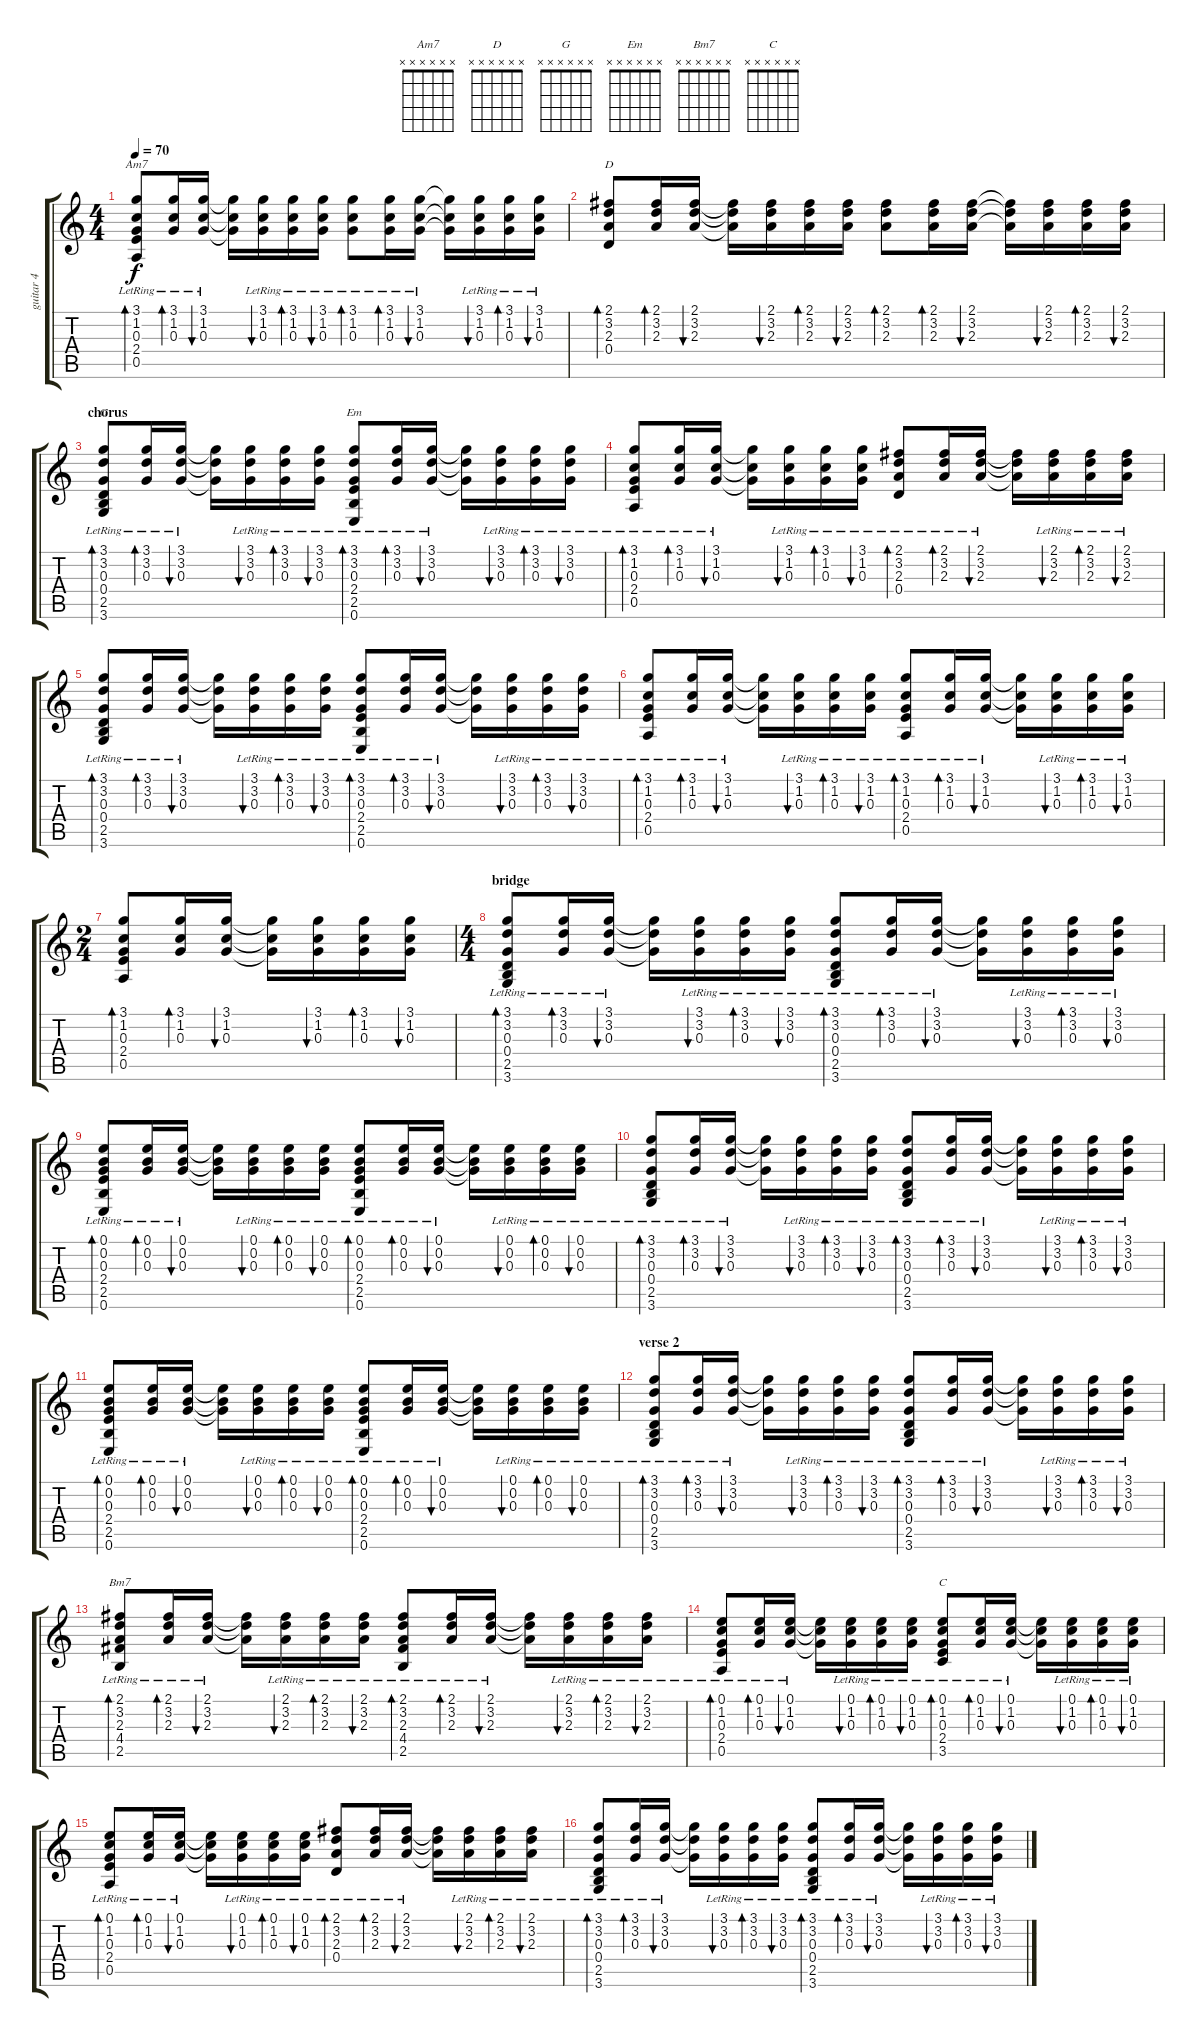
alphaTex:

\track ("guitar 4" "guitar 4") {instrument electricguitarclean}
\staff {score tabs}
\tuning (E4 B3 G3 D3 A2 E2) {hide}
\chord ("Am7" x x x x x x) {firstfret 0}
\chord ("D" x x x x x x) {firstfret 0}
\chord ("G" x x x x x x) {firstfret 0}
\chord ("Em" x x x x x x) {firstfret 0}
\chord ("Bm7" x x x x x x) {firstfret 0}
\chord ("C" x x x x x x) {firstfret 0}
\ts (4 4)
\tempo 70
\clef g2
\ks c
(3.1{lr} 1.2{lr} 0.3{lr} 2.4{lr} 0.5{lr}).8{bd 60 ch "Am7" dy f} (3.1{lr} 1.2{lr} 0.3{lr}).16{bd 60} (3.1{lr} 1.2{lr} 0.3{lr}).16{bu 60} (3.1{t} 1.2{t} 0.3{t}).16 (3.1{lr} 1.2{lr} 0.3{lr}).16{bu 60} (3.1{lr} 1.2{lr} 0.3{lr}).16{bd 60} (3.1{lr} 1.2{lr} 0.3{lr}).16{bu 60} (3.1{lr} 1.2{lr} 0.3{lr}).8{bd 60} (3.1{lr} 1.2{lr} 0.3{lr}).16{bd 60} (3.1{lr} 1.2{lr} 0.3{lr}).16{bu 60} (3.1{t} 1.2{t} 0.3{t}).16 (3.1{lr} 1.2{lr} 0.3{lr}).16{bu 60} (3.1{lr} 1.2{lr} 0.3{lr}).16{bd 60} (3.1{lr} 1.2{lr} 0.3{lr}).16{bu 60} |
(2.1 3.2 2.3 0.4).8{bd 60 ch "D"} (2.1 3.2 2.3).16{bd 60} (2.1 3.2 2.3).16{bu 60} (2.1{t} 3.2{t} 2.3{t}).16 (2.1 3.2 2.3).16{bu 60} (2.1 3.2 2.3).16{bd 60} (2.1 3.2 2.3).16{bu 60} (2.1 3.2 2.3).8{bd 60} (2.1 3.2 2.3).16{bd 60} (2.1 3.2 2.3).16{bu 60} (2.1{t} 3.2{t} 2.3{t}).16 (2.1 3.2 2.3).16{bu 60} (2.1 3.2 2.3).16{bd 60} (2.1 3.2 2.3).16{bu 60} |
\section ("" "chorus")
(3.1{lr} 3.2{lr} 0.3{lr} 0.4{lr} 2.5{lr} 3.6{lr}).8{bd 60 ch "G"} (3.1{lr} 3.2{lr} 0.3{lr}).16{bd 60} (3.1{lr} 3.2{lr} 0.3{lr}).16{bu 60} (3.1{t} 3.2{t} 0.3{t}).16 (3.1{lr} 3.2{lr} 0.3{lr}).16{bu 60} (3.1{lr} 3.2{lr} 0.3{lr}).16{bd 60} (3.1{lr} 3.2{lr} 0.3{lr}).16{bu 60} (3.1{lr} 3.2{lr} 0.3{lr} 2.4{lr} 2.5{lr} 0.6{lr}).8{bd 60 ch "Em"} (3.1{lr} 3.2{lr} 0.3{lr}).16{bd 60} (3.1{lr} 3.2{lr} 0.3{lr}).16{bu 60} (3.1{t} 3.2{t} 0.3{t}).16 (3.1{lr} 3.2{lr} 0.3{lr}).16{bu 60} (3.1{lr} 3.2{lr} 0.3{lr}).16{bd 60} (3.1{lr} 3.2{lr} 0.3{lr}).16{bu 60} |
(3.1{lr} 1.2{lr} 0.3{lr} 2.4{lr} 0.5{lr}).8{bd 60} (3.1{lr} 1.2{lr} 0.3{lr}).16{bd 60} (3.1{lr} 1.2{lr} 0.3{lr}).16{bu 60} (3.1{t} 1.2{t} 0.3{t}).16 (3.1{lr} 1.2{lr} 0.3{lr}).16{bu 60} (3.1{lr} 1.2{lr} 0.3{lr}).16{bd 60} (3.1{lr} 1.2{lr} 0.3{lr}).16{bu 60} (2.1{lr} 3.2{lr} 2.3{lr} 0.4{lr}).8{bd 60} (2.1{lr} 3.2{lr} 2.3{lr}).16{bd 60} (2.1{lr} 3.2{lr} 2.3{lr}).16{bu 60} (2.1{t} 3.2{t} 2.3{t}).16 (2.1{lr} 3.2{lr} 2.3{lr}).16{bu 60} (2.1{lr} 3.2{lr} 2.3{lr}).16{bd 60} (2.1{lr} 3.2{lr} 2.3{lr}).16{bu 60} |
(3.1{lr} 3.2{lr} 0.3{lr} 0.4{lr} 2.5{lr} 3.6{lr}).8{bd 60} (3.1{lr} 3.2{lr} 0.3{lr}).16{bd 60} (3.1{lr} 3.2{lr} 0.3{lr}).16{bu 60} (3.1{t} 3.2{t} 0.3{t}).16 (3.1{lr} 3.2{lr} 0.3{lr}).16{bu 60} (3.1{lr} 3.2{lr} 0.3{lr}).16{bd 60} (3.1{lr} 3.2{lr} 0.3{lr}).16{bu 60} (3.1{lr} 3.2{lr} 0.3{lr} 2.4{lr} 2.5{lr} 0.6{lr}).8{bd 60} (3.1{lr} 3.2{lr} 0.3{lr}).16{bd 60} (3.1{lr} 3.2{lr} 0.3{lr}).16{bu 60} (3.1{t} 3.2{t} 0.3{t}).16 (3.1{lr} 3.2{lr} 0.3{lr}).16{bu 60} (3.1{lr} 3.2{lr} 0.3{lr}).16{bd 60} (3.1{lr} 3.2{lr} 0.3{lr}).16{bu 60} |
(3.1{lr} 1.2{lr} 0.3{lr} 2.4{lr} 0.5{lr}).8{bd 60} (3.1{lr} 1.2{lr} 0.3{lr}).16{bd 60} (3.1{lr} 1.2{lr} 0.3{lr}).16{bu 60} (3.1{t} 1.2{t} 0.3{t}).16 (3.1{lr} 1.2{lr} 0.3{lr}).16{bu 60} (3.1{lr} 1.2{lr} 0.3{lr}).16{bd 60} (3.1{lr} 1.2{lr} 0.3{lr}).16{bu 60} (3.1{lr} 1.2{lr} 0.3{lr} 2.4{lr} 0.5{lr}).8{bd 60} (3.1{lr} 1.2{lr} 0.3{lr}).16{bd 60} (3.1{lr} 1.2{lr} 0.3{lr}).16{bu 60} (3.1{t} 1.2{t} 0.3{t}).16 (3.1{lr} 1.2{lr} 0.3{lr}).16{bu 60} (3.1{lr} 1.2{lr} 0.3{lr}).16{bd 60} (3.1{lr} 1.2{lr} 0.3{lr}).16{bu 60} |
\ts (2 4)
(3.1 1.2 0.3 2.4 0.5).8{bd 60} (3.1 1.2 0.3).16{bd 60} (3.1 1.2 0.3).16{bu 60} (3.1{t} 1.2{t} 0.3{t}).16 (3.1 1.2 0.3).16{bu 60} (3.1 1.2 0.3).16{bd 60} (3.1 1.2 0.3).16{bu 60} |
\ts (4 4)
\section ("" "bridge")
(3.1{lr} 3.2{lr} 0.3{lr} 0.4{lr} 2.5{lr} 3.6{lr}).8{bd 60} (3.1{lr} 3.2{lr} 0.3{lr}).16{bd 60} (3.1{lr} 3.2{lr} 0.3{lr}).16{bu 60} (3.1{t} 3.2{t} 0.3{t}).16 (3.1{lr} 3.2{lr} 0.3{lr}).16{bu 60} (3.1{lr} 3.2{lr} 0.3{lr}).16{bd 60} (3.1{lr} 3.2{lr} 0.3{lr}).16{bu 60} (3.1{lr} 3.2{lr} 0.3{lr} 0.4{lr} 2.5{lr} 3.6{lr}).8{bd 60} (3.1{lr} 3.2{lr} 0.3{lr}).16{bd 60} (3.1{lr} 3.2{lr} 0.3{lr}).16{bu 60} (3.1{t} 3.2{t} 0.3{t}).16 (3.1{lr} 3.2{lr} 0.3{lr}).16{bu 60} (3.1{lr} 3.2{lr} 0.3{lr}).16{bd 60} (3.1{lr} 3.2{lr} 0.3{lr}).16{bu 60} |
(0.1{lr} 0.2{lr} 0.3{lr} 2.4{lr} 2.5{lr} 0.6{lr}).8{bd 60} (0.1{lr} 0.2{lr} 0.3{lr}).16{bd 60} (0.1{lr} 0.2{lr} 0.3{lr}).16{bu 60} (0.1{t} 0.2{t} 0.3{t}).16 (0.1{lr} 0.2{lr} 0.3{lr}).16{bu 60} (0.1{lr} 0.2{lr} 0.3{lr}).16{bd 60} (0.1{lr} 0.2{lr} 0.3{lr}).16{bu 60} (0.1{lr} 0.2{lr} 0.3{lr} 2.4{lr} 2.5{lr} 0.6{lr}).8{bd 60} (0.1{lr} 0.2{lr} 0.3{lr}).16{bd 60} (0.1{lr} 0.2{lr} 0.3{lr}).16{bu 60} (0.1{t} 0.2{t} 0.3{t}).16 (0.1{lr} 0.2{lr} 0.3{lr}).16{bu 60} (0.1{lr} 0.2{lr} 0.3{lr}).16{bd 60} (0.1{lr} 0.2{lr} 0.3{lr}).16{bu 60} |
(3.1{lr} 3.2{lr} 0.3{lr} 0.4{lr} 2.5{lr} 3.6{lr}).8{bd 60} (3.1{lr} 3.2{lr} 0.3{lr}).16{bd 60} (3.1{lr} 3.2{lr} 0.3{lr}).16{bu 60} (3.1{t} 3.2{t} 0.3{t}).16 (3.1{lr} 3.2{lr} 0.3{lr}).16{bu 60} (3.1{lr} 3.2{lr} 0.3{lr}).16{bd 60} (3.1{lr} 3.2{lr} 0.3{lr}).16{bu 60} (3.1{lr} 3.2{lr} 0.3{lr} 0.4{lr} 2.5{lr} 3.6{lr}).8{bd 60} (3.1{lr} 3.2{lr} 0.3{lr}).16{bd 60} (3.1{lr} 3.2{lr} 0.3{lr}).16{bu 60} (3.1{t} 3.2{t} 0.3{t}).16 (3.1{lr} 3.2{lr} 0.3{lr}).16{bu 60} (3.1{lr} 3.2{lr} 0.3{lr}).16{bd 60} (3.1{lr} 3.2{lr} 0.3{lr}).16{bu 60} |
(0.1{lr} 0.2{lr} 0.3{lr} 2.4{lr} 2.5{lr} 0.6{lr}).8{bd 60} (0.1{lr} 0.2{lr} 0.3{lr}).16{bd 60} (0.1{lr} 0.2{lr} 0.3{lr}).16{bu 60} (0.1{t} 0.2{t} 0.3{t}).16 (0.1{lr} 0.2{lr} 0.3{lr}).16{bu 60} (0.1{lr} 0.2{lr} 0.3{lr}).16{bd 60} (0.1{lr} 0.2{lr} 0.3{lr}).16{bu 60} (0.1{lr} 0.2{lr} 0.3{lr} 2.4{lr} 2.5{lr} 0.6{lr}).8{bd 60} (0.1{lr} 0.2{lr} 0.3{lr}).16{bd 60} (0.1{lr} 0.2{lr} 0.3{lr}).16{bu 60} (0.1{t} 0.2{t} 0.3{t}).16 (0.1{lr} 0.2{lr} 0.3{lr}).16{bu 60} (0.1{lr} 0.2{lr} 0.3{lr}).16{bd 60} (0.1{lr} 0.2{lr} 0.3{lr}).16{bu 60} |
\section ("" "verse 2")
(3.1{lr} 3.2{lr} 0.3{lr} 0.4{lr} 2.5{lr} 3.6{lr}).8{bd 60} (3.1{lr} 3.2{lr} 0.3{lr}).16{bd 60} (3.1{lr} 3.2{lr} 0.3{lr}).16{bu 60} (3.1{t} 3.2{t} 0.3{t}).16 (3.1{lr} 3.2{lr} 0.3{lr}).16{bu 60} (3.1{lr} 3.2{lr} 0.3{lr}).16{bd 60} (3.1{lr} 3.2{lr} 0.3{lr}).16{bu 60} (3.1{lr} 3.2{lr} 0.3{lr} 0.4{lr} 2.5{lr} 3.6{lr}).8{bd 60} (3.1{lr} 3.2{lr} 0.3{lr}).16{bd 60} (3.1{lr} 3.2{lr} 0.3{lr}).16{bu 60} (3.1{t} 3.2{t} 0.3{t}).16 (3.1{lr} 3.2{lr} 0.3{lr}).16{bu 60} (3.1{lr} 3.2{lr} 0.3{lr}).16{bd 60} (3.1{lr} 3.2{lr} 0.3{lr}).16{bu 60} |
(2.1{lr} 3.2{lr} 2.3{lr} 4.4{lr} 2.5{lr}).8{bd 60 ch "Bm7"} (2.1{lr} 3.2{lr} 2.3{lr}).16{bd 60} (2.1{lr} 3.2{lr} 2.3{lr}).16{bu 60} (2.1{t} 3.2{t} 2.3{t}).16 (2.1{lr} 3.2{lr} 2.3{lr}).16{bu 60} (2.1{lr} 3.2{lr} 2.3{lr}).16{bd 60} (2.1{lr} 3.2{lr} 2.3{lr}).16{bu 60} (2.1{lr} 3.2{lr} 2.3{lr} 4.4{lr} 2.5{lr}).8{bd 60} (2.1{lr} 3.2{lr} 2.3{lr}).16{bd 60} (2.1{lr} 3.2{lr} 2.3{lr}).16{bu 60} (2.1{t} 3.2{t} 2.3{t}).16 (2.1{lr} 3.2{lr} 2.3{lr}).16{bu 60} (2.1{lr} 3.2{lr} 2.3{lr}).16{bd 60} (2.1{lr} 3.2{lr} 2.3{lr}).16{bu 60} |
(0.1{lr} 1.2{lr} 0.3{lr} 2.4{lr} 0.5{lr}).8{bd 60} (0.1{lr} 1.2{lr} 0.3{lr}).16{bd 60} (0.1{lr} 1.2{lr} 0.3{lr}).16{bu 60} (0.1{t} 1.2{t} 0.3{t}).16 (0.1{lr} 1.2{lr} 0.3{lr}).16{bu 60} (0.1{lr} 1.2{lr} 0.3{lr}).16{bd 60} (0.1{lr} 1.2{lr} 0.3{lr}).16{bu 60} (0.1{lr} 1.2{lr} 0.3{lr} 2.4{lr} 3.5{lr}).8{bd 60 ch "C"} (0.1{lr} 1.2{lr} 0.3{lr}).16{bd 60} (0.1{lr} 1.2{lr} 0.3{lr}).16{bu 60} (0.1{t} 1.2{t} 0.3{t}).16 (0.1{lr} 1.2{lr} 0.3{lr}).16{bu 60} (0.1{lr} 1.2{lr} 0.3{lr}).16{bd 60} (0.1{lr} 1.2{lr} 0.3{lr}).16{bu 60} |
(0.1{lr} 1.2{lr} 0.3{lr} 2.4{lr} 0.5{lr}).8{bd 60} (0.1{lr} 1.2{lr} 0.3{lr}).16{bd 60} (0.1{lr} 1.2{lr} 0.3{lr}).16{bu 60} (0.1{t} 1.2{t} 0.3{t}).16 (0.1{lr} 1.2{lr} 0.3{lr}).16{bu 60} (0.1{lr} 1.2{lr} 0.3{lr}).16{bd 60} (0.1{lr} 1.2{lr} 0.3{lr}).16{bu 60} (2.1{lr} 3.2{lr} 2.3{lr} 0.4{lr}).8{bd 60} (2.1{lr} 3.2{lr} 2.3{lr}).16{bd 60} (2.1{lr} 3.2{lr} 2.3{lr}).16{bu 60} (2.1{t} 3.2{t} 2.3{t}).16 (2.1{lr} 3.2{lr} 2.3{lr}).16{bu 60} (2.1{lr} 3.2{lr} 2.3{lr}).16{bd 60} (2.1{lr} 3.2{lr} 2.3{lr}).16{bu 60} |
(3.1{lr} 3.2{lr} 0.3{lr} 0.4{lr} 2.5{lr} 3.6{lr}).8{bd 60} (3.1{lr} 3.2{lr} 0.3{lr}).16{bd 60} (3.1{lr} 3.2{lr} 0.3{lr}).16{bu 60} (3.1{t} 3.2{t} 0.3{t}).16 (3.1{lr} 3.2{lr} 0.3{lr}).16{bu 60} (3.1{lr} 3.2{lr} 0.3{lr}).16{bd 60} (3.1{lr} 3.2{lr} 0.3{lr}).16{bu 60} (3.1{lr} 3.2{lr} 0.3{lr} 0.4{lr} 2.5{lr} 3.6{lr}).8{bd 60} (3.1{lr} 3.2{lr} 0.3{lr}).16{bd 60} (3.1{lr} 3.2{lr} 0.3{lr}).16{bu 60} (3.1{t} 3.2{t} 0.3{t}).16 (3.1{lr} 3.2{lr} 0.3{lr}).16{bu 60} (3.1{lr} 3.2{lr} 0.3{lr}).16{bd 60} (3.1{lr} 3.2{lr} 0.3{lr}).16{bu 60}
